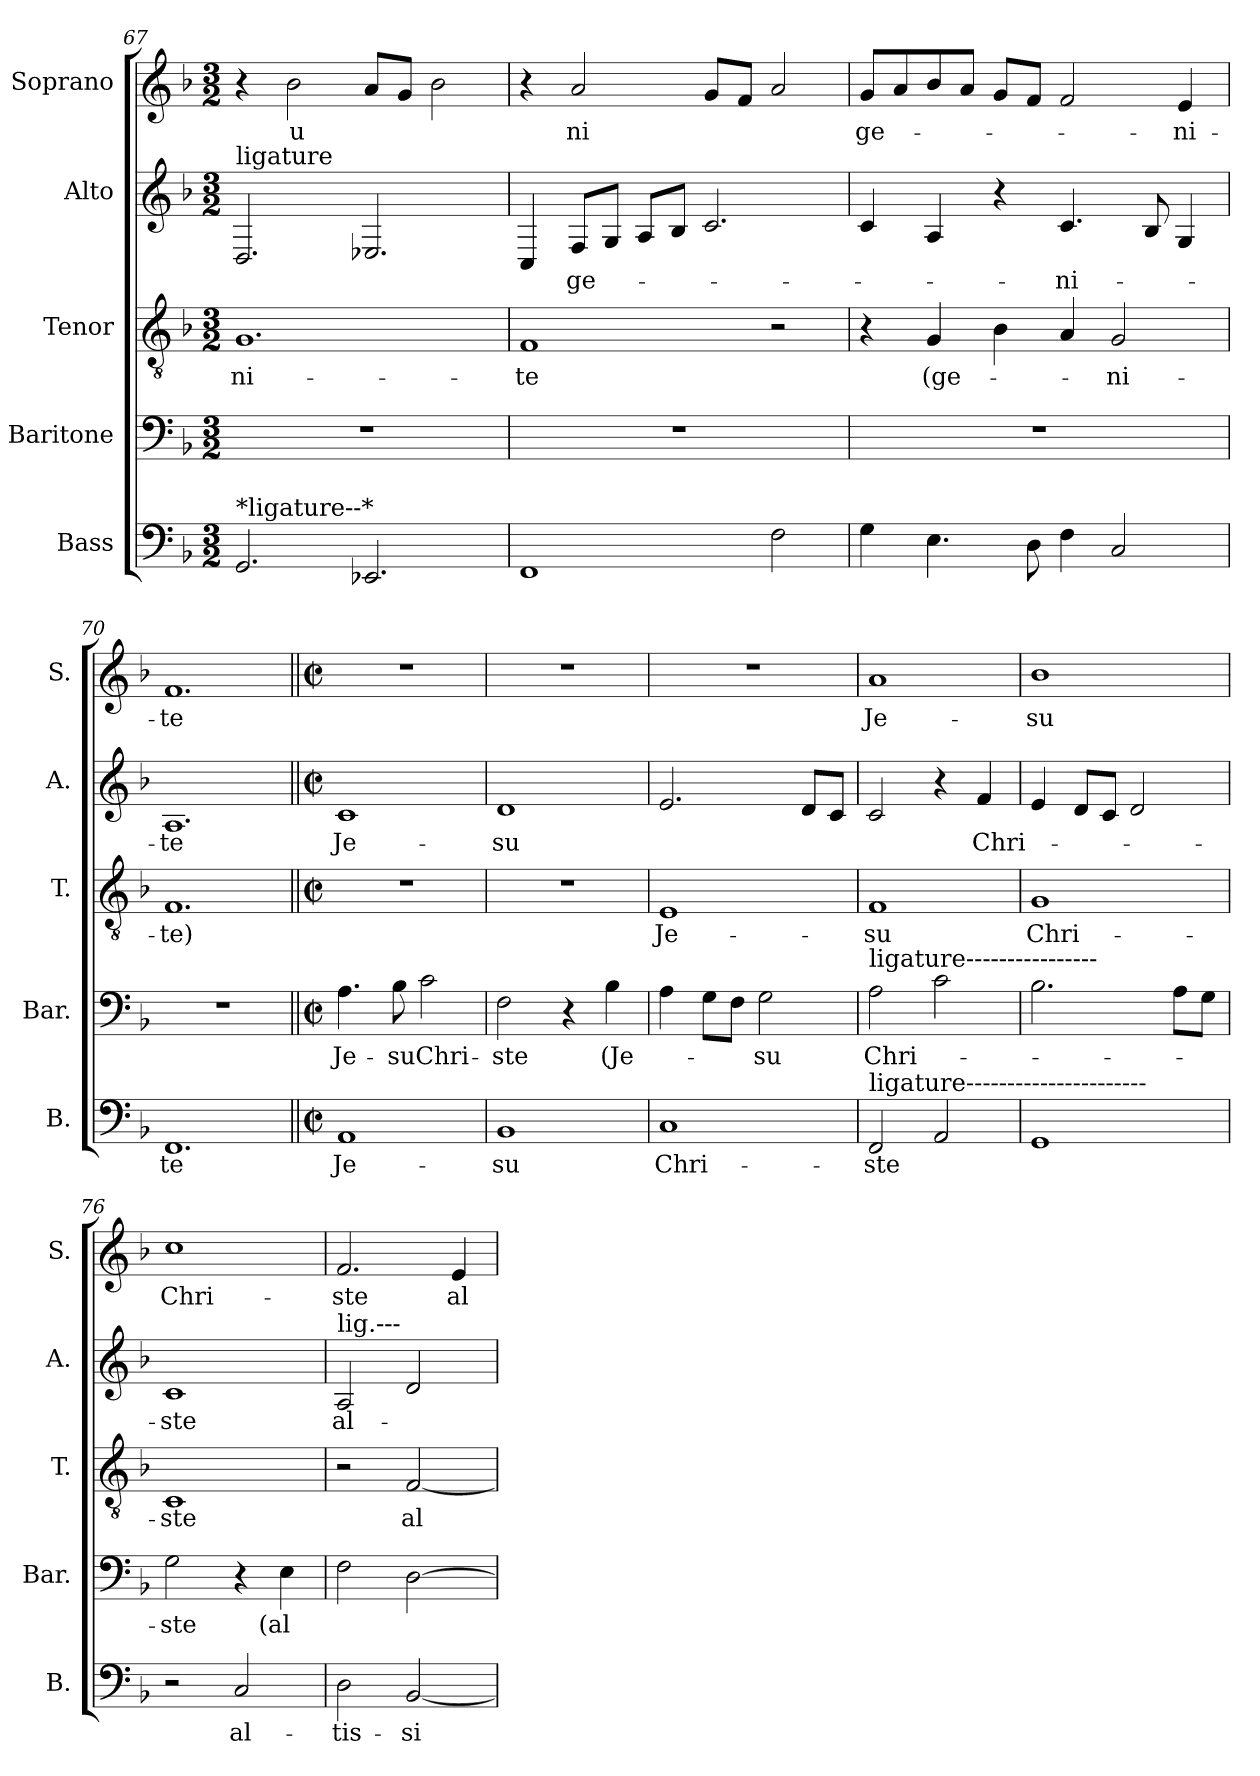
**kern	**text	**kern	**text	**kern	**text	**kern	**text	**kern	**text
*part5	*part5	*part4	*part4	*part3	*part3	*part2	*part2	*part1	*part1
*staff5	*staff5	*staff4	*staff4	*staff3	*staff3	*staff2	*staff2	*staff1	*staff1
*I"Bass	*	*I"Baritone	*	*I"Tenor	*	*I"Alto	*	*I"Soprano	*
*I'B.	*	*I'Bar.	*	*I'T.	*	*I'A.	*	*I'S.	*
*clefF4	*	*clefF4	*	*clefGv2	*	*clefG2	*	*clefG2	*
*k[b-]	*	*k[b-]	*	*k[b-]	*	*k[b-]	*	*k[b-]	*
*M3/2	*	*M3/2	*	*M3/2	*	*M3/2	*	*M3/2	*
=67	=67	=67	=67	=67	=67	=67	=67	=67	=67
!	!	!	!	!	!	!LO:TX:a:t=ligature	!	!	!
!LO:TX:a:t=*ligature--*	!	!	!	!	!	!	!	!	!
!	!	!	!	!	!LO:LY:b	!	!	!	!
2.GG/	.	1.r	.	1.G	-ni-	2.D/	.	4r	.
!	!	!	!	!	!	!	!	!	!LO:LY:b
.	.	.	.	.	.	.	.	2b-\	u
2.EE-X/	.	.	.	.	.	2.E-X/	.	8a/L	.
.	.	.	.	.	.	.	.	8g/J	.
.	.	.	.	.	.	.	.	2b-\	.
=68	=68	=68	=68	=68	=68	=68	=68	=68	=68
!	!	!	!	!	!LO:LY:b	!	!	!	!
1FF	.	1.r	.	1F	-te	4C/	.	4r	.
!	!	!	!	!	!	!	!LO:LY:b	!	!LO:LY:b
.	.	.	.	.	.	8F/L	-ge-	2a/	ni
.	.	.	.	.	.	8G/J	.	.	.
.	.	.	.	.	.	8A/L	.	.	.
.	.	.	.	.	.	8B-/J	.	.	.
.	.	.	.	.	.	2.c/	.	8g/L	.
.	.	.	.	.	.	.	.	8f/J	.
2F\	.	.	.	2r	.	.	.	2a/	.
=69	=69	=69	=69	=69	=69	=69	=69	=69	=69
!	!	!	!	!	!	!	!	!	!LO:LY:b
4G\	.	1.r	.	4r	.	4c/	.	8g/L	ge-
.	.	.	.	.	.	.	.	8a/	.
!	!	!	!	!	!LO:LY:b	!	!	!	!
4.E\	.	.	.	4G/	(ge-	4A/	.	8b-/	.
.	.	.	.	.	.	.	.	8a/J	.
.	.	.	.	4B-\	.	4r	.	8g/L	.
8D\	.	.	.	.	.	.	.	8f/J	.
!	!	!	!	!	!	!	!LO:LY:b	!	!
4F\	.	.	.	4A/	.	4.c/	-ni-	2f/	.
!	!	!	!	!	!LO:LY:b	!	!	!	!
2C/	.	.	.	2G/	-ni-	.	.	.	.
.	.	.	.	.	.	8B-/	.	.	.
!	!	!	!	!	!	!	!	!	!LO:LY:b
.	.	.	.	.	.	4G/	.	4e/	-ni-
=70	=70	=70	=70	=70	=70	=70	=70	=70	=70
!	!LO:LY:b	!	!	!	!LO:LY:b	!	!LO:LY:b	!	!LO:LY:b
1.FF	-te	1.r	.	1.F	-te)	1.A	-te	1.f	-te
=71||	=71||	=71||	=71||	=71||	=71||	=71||	=71||	=71||	=71||
*M2/2	*	*M2/2	*	*M2/2	*	*M2/2	*	*M2/2	*
*met(c|)	*	*met(c|)	*	*met(c|)	*	*met(c|)	*	*met(c|)	*
!	!LO:LY:b	!	!LO:LY:b	!	!	!	!LO:LY:b	!	!
1AA	Je-	4.A\	Je-	1r	.	1c	Je-	1r	.
!	!	!	!LO:LY:b	!	!	!	!	!	!
.	.	8B-\	su	.	.	.	.	.	.
!	!	!	!LO:LY:b	!	!	!	!	!	!
.	.	2c\	Chri-	.	.	.	.	.	.
=72	=72	=72	=72	=72	=72	=72	=72	=72	=72
!	!LO:LY:b	!	!LO:LY:b	!	!	!	!LO:LY:b	!	!
1BB-	-su	2F\	-ste	1r	.	1d	-su	1r	.
.	.	4r	.	.	.	.	.	.	.
!	!	!	!LO:LY:b	!	!	!	!	!	!
.	.	4B-\	(Je-	.	.	.	.	.	.
=73	=73	=73	=73	=73	=73	=73	=73	=73	=73
!	!LO:LY:b	!	!	!	!LO:LY:b	!	!	!	!
1C	Chri-	4A\	.	1E	Je-	2.e/	.	1r	.
.	.	8G\L	.	.	.	.	.	.	.
.	.	8F\J	.	.	.	.	.	.	.
!	!	!	!LO:LY:b	!	!	!	!	!	!
.	.	2G\	-su	.	.	.	.	.	.
.	.	.	.	.	.	8d/L	.	.	.
.	.	.	.	.	.	8c/J	.	.	.
=74	=74	=74	=74	=74	=74	=74	=74	=74	=74
!	!	!LO:TX:a:t=ligature----------------	!	!	!	!	!	!	!
!LO:TX:a:t=ligature----------------------	!	!	!	!	!	!	!	!	!
!	!LO:LY:b	!	!LO:LY:b	!	!LO:LY:b	!	!	!	!LO:LY:b
2FF/	-ste	2A\	Chri-	1F	-su	2c/	.	1a	Je-
2AA/	.	2c\	.	.	.	4r	.	.	.
!	!	!	!	!	!	!	!LO:LY:b	!	!
.	.	.	.	.	.	4f/	Chri-	.	.
=75	=75	=75	=75	=75	=75	=75	=75	=75	=75
!	!	!	!	!	!LO:LY:b	!	!	!	!LO:LY:b
1GG	.	2.B-\	.	1G	Chri-	4e/	.	1b-	-su
.	.	.	.	.	.	8d/L	.	.	.
.	.	.	.	.	.	8c/J	.	.	.
.	.	.	.	.	.	2d/	.	.	.
.	.	8A\L	.	.	.	.	.	.	.
.	.	8G\J	.	.	.	.	.	.	.
=76	=76	=76	=76	=76	=76	=76	=76	=76	=76
!	!	!	!LO:LY:b	!	!LO:LY:b	!	!LO:LY:b	!	!LO:LY:b
2r	.	2G\	-ste	1C	-ste	1c	-ste	1cc	Chri-
!	!LO:LY:b	!	!	!	!	!	!	!	!
2C/	al-	4r	.	.	.	.	.	.	.
!	!	!	!LO:LY:b	!	!	!	!	!	!
.	.	4E\	-(al	.	.	.	.	.	.
=77	=77	=77	=77	=77	=77	=77	=77	=77	=77
!	!	!	!	!	!	!LO:TX:a:t=lig.---	!	!	!
!	!LO:LY:b	!	!	!	!	!	!LO:LY:b	!	!LO:LY:b
2D\	-tis-	2F\	.	2r	.	2A/	al-	2.f/	-ste
!	!LO:LY:b	!	!	!	!LO:LY:b	!	!	!	!
[2BB-/	-si-	[2D\	.	[2F/	al-	2d/	.	.	.
!	!	!	!	!	!	!	!	!	!LO:LY:b
.	.	.	.	.	.	.	.	4e/	al-
=	=	=	=	=	=	=	=	=	=
*-	*-	*-	*-	*-	*-	*-	*-	*-	*-
